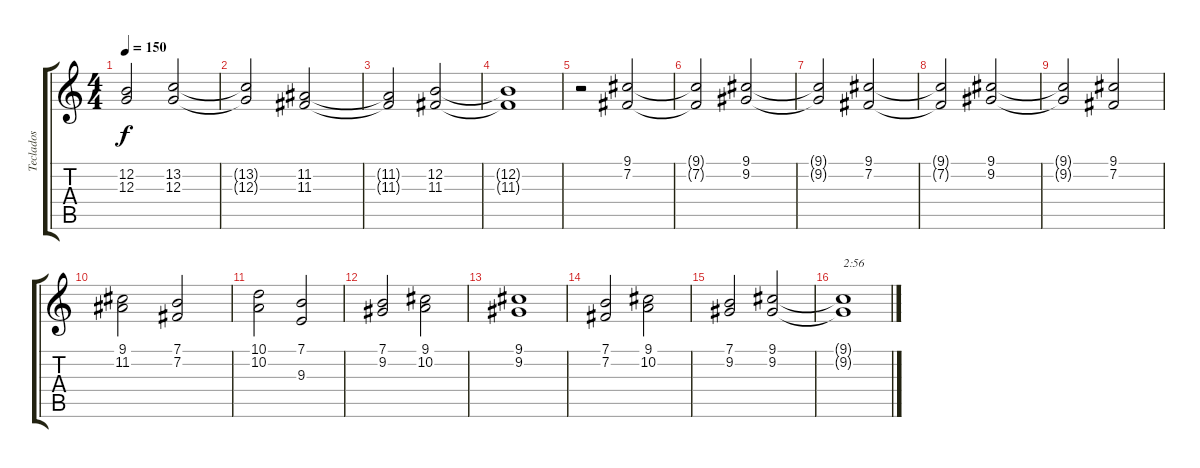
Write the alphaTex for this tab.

\track ("Teclados" "Teclados") {instrument synthstrings1}
\staff {score tabs}
\tuning (E4 B3 G3 D3 A2 E2) {hide}
\ts (4 4)
\tempo 150
\clef g2
\ks c
(12.2{t} 12.3{t}).2{dy f} (13.2 12.3).2 |
(13.2{t} 12.3{t}).2 (11.2 11.3).2 |
(11.2{t} 11.3{t}).2 (12.2 11.3).2 |
(12.2{t} 11.3{t}).1 |
r.2 (9.1 7.2).2 |
(9.1{t} 7.2{t}).2 (9.1 9.2).2 |
(9.1{t} 9.2{t}).2 (9.1 7.2).2 |
(9.1{t} 7.2{t}).2 (9.1 9.2).2 |
(9.1{t} 9.2{t}).2 (9.1 7.2).2 |
(9.1 11.2).2 (7.1 7.2).2 |
(10.1 10.2).2 (7.1 9.3).2 |
(7.1 9.2).2 (9.1 10.2).2 |
(9.1 9.2).1 |
(7.1 7.2).2 (9.1 10.2).2 |
(7.1 9.2).2 (9.1 9.2).2 |
(9.1{t} 9.2{t}).1{txt "2:56"}
